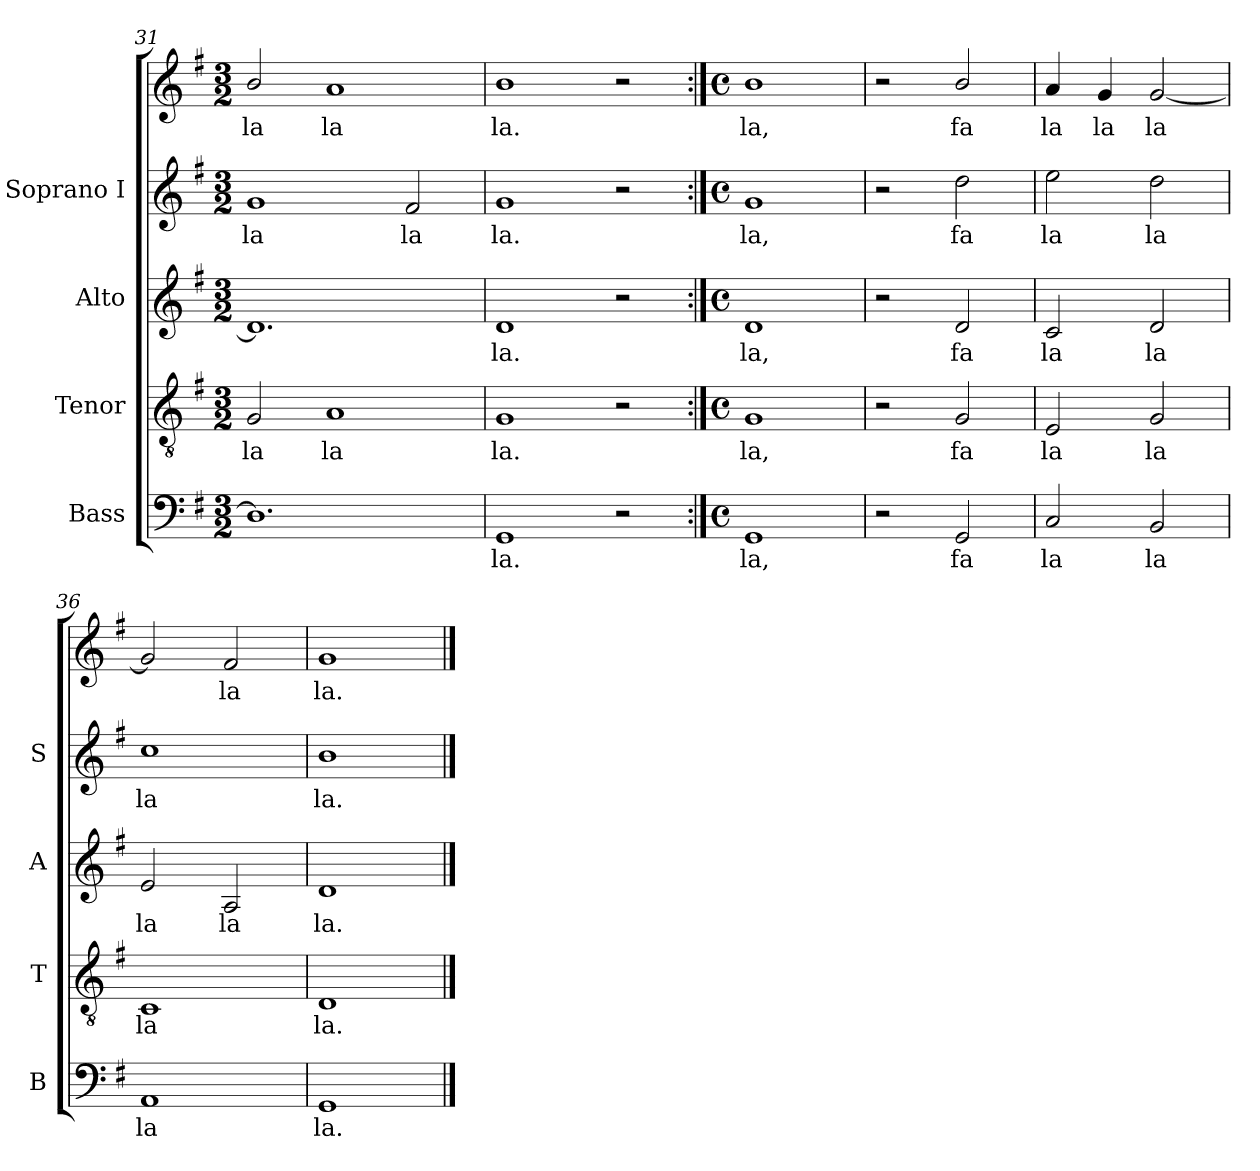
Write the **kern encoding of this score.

**kern	**text	**kern	**text	**kern	**text	**kern	**text	**kern	**text
*part4	*part4	*part3	*part3	*part2	*part2	*part1	*part1	*part1	*part1
*staff5	*staff5	*staff4	*staff4	*staff3	*staff3	*staff2	*staff2	*staff1	*staff1
*I"Bass	*	*I"Tenor	*	*I"Alto	*	*I"Soprano I	*	*	*
*I'B	*	*I'T	*	*I'A	*	*I'S	*	*	*
*clefF4	*	*clefGv2	*	*clefG2	*	*clefG2	*	*clefG2	*
*k[f#]	*	*k[f#]	*	*k[f#]	*	*k[f#]	*	*k[f#]	*
*G:	*	*G:	*	*G:	*	*G:	*	*G:	*
*M3/2	*	*M3/2	*	*M3/2	*	*M3/2	*	*M3/2	*
=31	=31	=31	=31	=31	=31	=31	=31	=31	=31
!	!	!	!LO:LY:b	!	!	!	!LO:LY:b	!	!LO:LY:b
1.D]	.	2G	la	1.d]	.	1g	la	2b/	la
!	!	!	!LO:LY:b	!	!	!	!	!	!LO:LY:b
.	.	1A	la	.	.	.	.	1a	la
!	!	!	!	!	!	!	!LO:LY:b	!	!
.	.	.	.	.	.	2f#	la	.	.
=32	=32	=32	=32	=32	=32	=32	=32	=32	=32
!	!LO:LY:b	!	!LO:LY:b	!	!LO:LY:b	!	!LO:LY:b	!	!LO:LY:b
1GG	la.	1G	la.	1d	la.	1g	la.	1b	la.
2r	.	2r	.	2r	.	2r	.	2r	.
=33:|!	=33:|!	=33:|!	=33:|!	=33:|!	=33:|!	=33:|!	=33:|!	=33:|!	=33:|!
*M4/4	*	*M4/4	*	*M4/4	*	*M4/4	*	*M4/4	*
*met(c)	*	*met(c)	*	*met(c)	*	*met(c)	*	*met(c)	*
!	!LO:LY:b	!	!LO:LY:b	!	!LO:LY:b	!	!LO:LY:b	!	!LO:LY:b
1GG	la,	1G	la,	1d	la,	1g	la,	1b	la,
=34	=34	=34	=34	=34	=34	=34	=34	=34	=34
2r	.	2r	.	2r	.	2r	.	2r	.
!	!LO:LY:b	!	!LO:LY:b	!	!LO:LY:b	!	!LO:LY:b	!	!LO:LY:b
2GG	fa	2G	fa	2d	fa	2dd	fa	2b/	fa
=35	=35	=35	=35	=35	=35	=35	=35	=35	=35
!	!LO:LY:b	!	!LO:LY:b	!	!LO:LY:b	!	!LO:LY:b	!	!LO:LY:b
2C	la	2E	la	2c	la	2ee	la	4a	la
!	!	!	!	!	!	!	!	!	!LO:LY:b
.	.	.	.	.	.	.	.	4g	la
!	!LO:LY:b	!	!LO:LY:b	!	!LO:LY:b	!	!LO:LY:b	!	!LO:LY:b
2BB	la	2G	la	2d	la	2dd	la	[2g	la
=36	=36	=36	=36	=36	=36	=36	=36	=36	=36
!	!LO:LY:b	!	!LO:LY:b	!	!LO:LY:b	!	!LO:LY:b	!	!
1AA	la	1C	la	2e	la	1cc	la	2g]	.
!	!	!	!	!	!LO:LY:b	!	!	!	!LO:LY:b
.	.	.	.	2A	la	.	.	2f#	la
=37	=37	=37	=37	=37	=37	=37	=37	=37	=37
!	!LO:LY:b	!	!LO:LY:b	!	!LO:LY:b	!	!LO:LY:b	!	!LO:LY:b
1GG	la.	1D	la.	1d	la.	1b	la.	1g	la.
==	==	==	==	==	==	==	==	==	==
*-	*-	*-	*-	*-	*-	*-	*-	*-	*-
